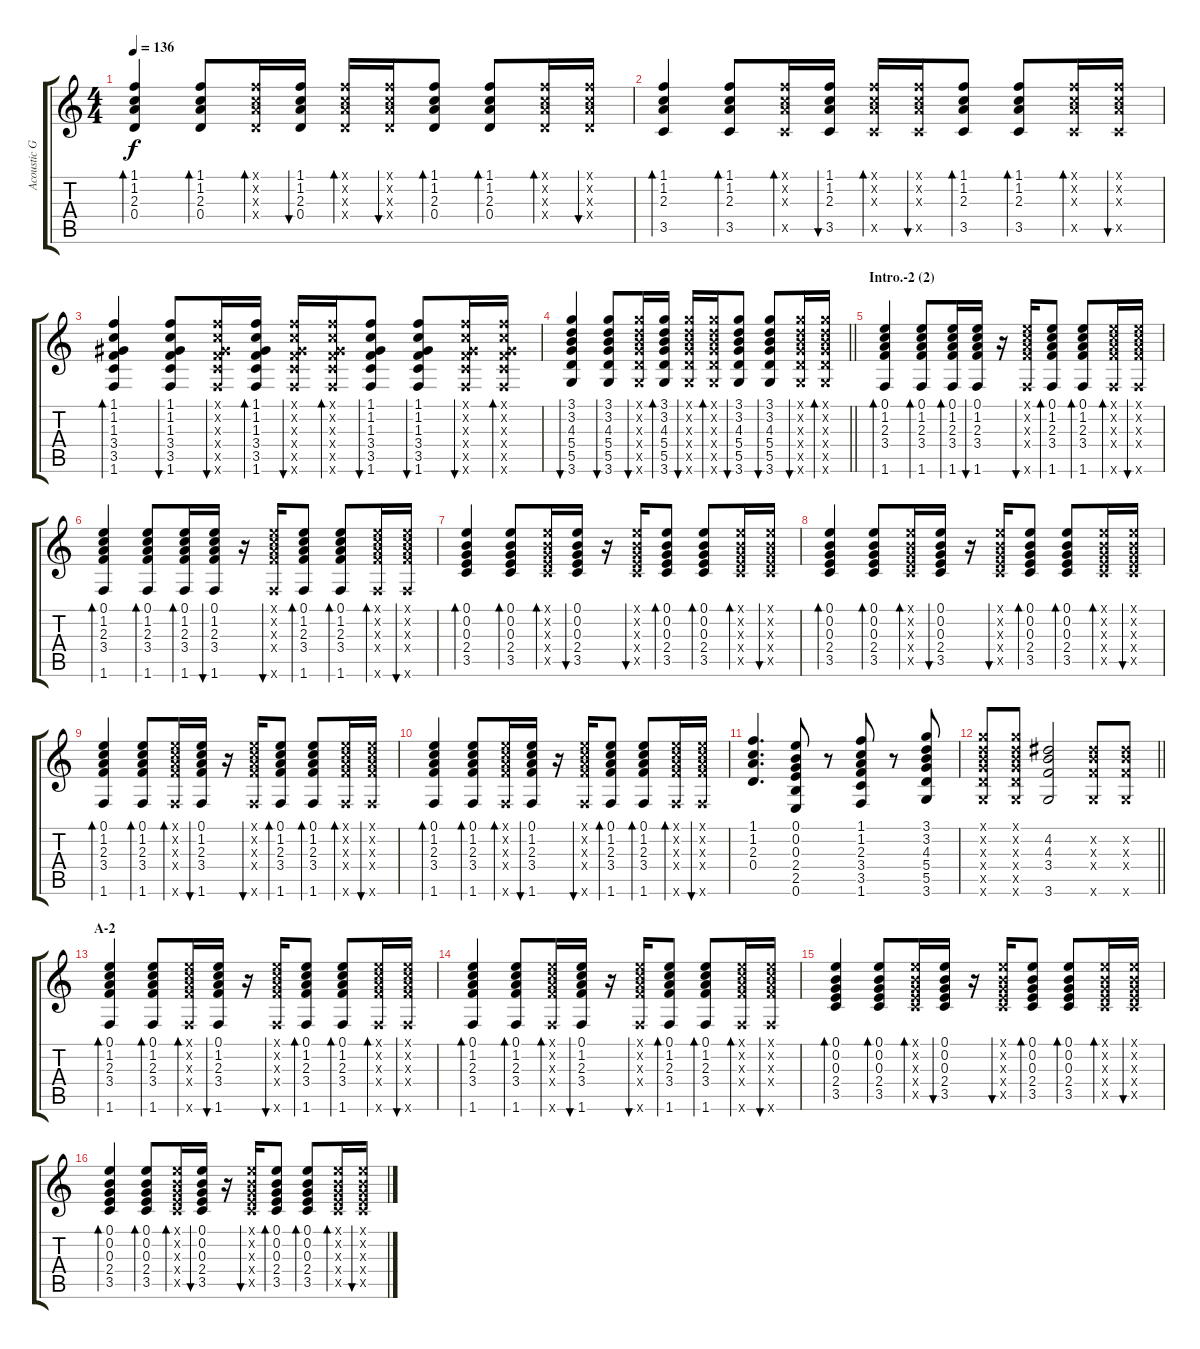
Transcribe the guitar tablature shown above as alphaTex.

\track ("Acoustic Guitar II" "Acoustic G") {instrument acousticguitarsteel}
\staff {score tabs}
\tuning (E4 B3 G3 D3 A2 E2) {hide}
\ts (4 4)
\tempo 136
\clef g2
\ks c
(1.1 1.2 2.3 0.4).4{bd 30 dy f} (1.1 1.2 2.3 0.4).8{bd 30} (1.1{x} 1.2{x} 2.3{x} 0.4{x}).16{bd 30} (1.1 1.2 2.3 0.4).16{bu 30} (1.1{x} 1.2{x} 2.3{x} 0.4{x}).16{bd 30} (1.1{x} 1.2{x} 2.3{x} 0.4{x}).16{bu 30} (1.1 1.2 2.3 0.4).8{bd 30} (1.1 1.2 2.3 0.4).8{bd 30} (1.1{x} 1.2{x} 2.3{x} 0.4{x}).16{bd 30} (1.1{x} 1.2{x} 2.3{x} 0.4{x}).16{bu 30} |
(1.1 1.2 2.3 3.5).4{bd 30} (1.1 1.2 2.3 3.5).8{bd 30} (1.1{x} 1.2{x} 2.3{x} 3.5{x}).16{bd 30} (1.1 1.2 2.3 3.5).16{bu 30} (1.1{x} 1.2{x} 2.3{x} 3.5{x}).16{bd 30} (1.1{x} 1.2{x} 2.3{x} 3.5{x}).16{bu 30} (1.1 1.2 2.3 3.5).8{bd 30} (1.1 1.2 2.3 3.5).8{bd 30} (1.1{x} 1.2{x} 2.3{x} 3.5{x}).16{bd 30} (1.1{x} 1.2{x} 2.3{x} 3.5{x}).16{bu 30} |
(1.1 1.2 1.3 3.4 3.5 1.6).4{bd 60} (1.1 1.2 1.3 3.4 3.5 1.6).8{bu 30} (1.1{x} 1.2{x} 1.3{x} 3.4{x} 3.5{x} 1.6{x}).16{bu 30} (1.1 1.2 1.3 3.4 3.5 1.6).16{bd 30} (1.1{x} 1.2{x} 1.3{x} 3.4{x} 3.5{x} 1.6{x}).16{bu 30} (1.1{x} 1.2{x} 1.3{x} 3.4{x} 3.5{x} 1.6{x}).16{bd 30} (1.1 1.2 1.3 3.4 3.5 1.6).8{bu 30} (1.1 1.2 1.3 3.4 3.5 1.6).8{bu 30} (1.1{x} 1.2{x} 1.3{x} 3.4{x} 3.5{x} 1.6{x}).16{bu 30} (1.1{x} 1.2{x} 1.3{x} 3.4{x} 3.5{x} 1.6{x}).16{bd 30} |
\barLineRight lightlight
(3.1 3.2 4.3 5.4 5.5 3.6).4{bu 60} (3.1 3.2 4.3 5.4 5.5 3.6).8{bu 30} (3.1{x} 3.2{x} 4.3{x} 5.4{x} 5.5{x} 3.6{x}).16{bu 30} (3.1 3.2 4.3 5.4 5.5 3.6).16{bd 30} (3.1{x} 3.2{x} 4.3{x} 5.4{x} 5.5{x} 3.6{x}).16{bu 30} (3.1{x} 3.2{x} 4.3{x} 5.4{x} 5.5{x} 3.6{x}).16{bd 30} (3.1 3.2 4.3 5.4 5.5 3.6).8{bu 30} (3.1 3.2 4.3 5.4 5.5 3.6).8{bu 30} (3.1{x} 3.2{x} 4.3{x} 5.4{x} 5.5{x} 3.6{x}).16{bu 30} (3.1{x} 3.2{x} 4.3{x} 5.4{x} 5.5{x} 3.6{x}).16{bd 30} |
\section ("" "Intro.-2 (2)")
(0.1 1.2 2.3 3.4 1.6).4{bd 30} (0.1 1.2 2.3 3.4 1.6).8{bd 60} (0.1 1.2 2.3 3.4 1.6).16{bd 60} (0.1 1.2 2.3 3.4 1.6).16{bu 60} r.16 (0.1{x} 1.2{x} 2.3{x} 3.4{x} 1.6{x}).16{bu 60} (0.1 1.2 2.3 3.4 1.6).8{bd 30} (0.1 1.2 2.3 3.4 1.6).8{bd 30} (0.1{x} 1.2{x} 2.3{x} 3.4{x} 1.6{x}).16{bd 30} (0.1{x} 1.2{x} 2.3{x} 3.4{x} 1.6{x}).16{bu 30} |
(0.1 1.2 2.3 3.4 1.6).4{bd 30} (0.1 1.2 2.3 3.4 1.6).8{bd 60} (0.1 1.2 2.3 3.4 1.6).16{bd 60} (0.1 1.2 2.3 3.4 1.6).16{bu 60} r.16 (0.1{x} 1.2{x} 2.3{x} 3.4{x} 1.6{x}).16{bu 60} (0.1 1.2 2.3 3.4 1.6).8{bd 30} (0.1 1.2 2.3 3.4 1.6).8{bd 30} (0.1{x} 1.2{x} 2.3{x} 3.4{x} 1.6{x}).16{bd 30} (0.1{x} 1.2{x} 2.3{x} 3.4{x} 1.6{x}).16{bu 30} |
(0.1 0.2 0.3 2.4 3.5).4{bd 60} (0.1 0.2 0.3 2.4 3.5).8{bd 30} (0.1{x} 0.2{x} 0.3{x} 2.4{x} 3.5{x}).16{bd 30} (0.1 0.2 0.3 2.4 3.5).16{bu 30} r.16 (0.1{x} 0.2{x} 0.3{x} 2.4{x} 3.5{x}).16{bu 30} (0.1 0.2 0.3 2.4 3.5).8{bd 30} (0.1 0.2 0.3 2.4 3.5).8{bd 30} (0.1{x} 0.2{x} 0.3{x} 2.4{x} 3.5{x}).16{bd 30} (0.1{x} 0.2{x} 0.3{x} 2.4{x} 3.5{x}).16{bu 30} |
(0.1 0.2 0.3 2.4 3.5).4{bd 30} (0.1 0.2 0.3 2.4 3.5).8{bd 30} (0.1{x} 0.2{x} 0.3{x} 2.4{x} 3.5{x}).16{bd 30} (0.1 0.2 0.3 2.4 3.5).16{bu 30} r.16 (0.1{x} 0.2{x} 0.3{x} 2.4{x} 3.5{x}).16{bu 30} (0.1 0.2 0.3 2.4 3.5).8{bd 30} (0.1 0.2 0.3 2.4 3.5).8{bd 30} (0.1{x} 0.2{x} 0.3{x} 2.4{x} 3.5{x}).16{bd 30} (0.1{x} 0.2{x} 0.3{x} 2.4{x} 3.5{x}).16{bu 30} |
(0.1 1.2 2.3 3.4 1.6).4{bd 60} (0.1 1.2 2.3 3.4 1.6).8{bd 60} (0.1{x} 1.2{x} 2.3{x} 3.4{x} 1.6{x}).16{bd 60} (0.1 1.2 2.3 3.4 1.6).16{bu 60} r.16 (0.1{x} 1.2{x} 2.3{x} 3.4{x} 1.6{x}).16{bu 60} (0.1 1.2 2.3 3.4 1.6).8{bd 30} (0.1 1.2 2.3 3.4 1.6).8{bd 30} (0.1{x} 1.2{x} 2.3{x} 3.4{x} 1.6{x}).16{bd 30} (0.1{x} 1.2{x} 2.3{x} 3.4{x} 1.6{x}).16{bu 30} |
(0.1 1.2 2.3 3.4 1.6).4{bd 30} (0.1 1.2 2.3 3.4 1.6).8{bd 60} (0.1{x} 1.2{x} 2.3{x} 3.4{x} 1.6{x}).16{bd 60} (0.1 1.2 2.3 3.4 1.6).16{bu 60} r.16 (0.1{x} 1.2{x} 2.3{x} 3.4{x} 1.6{x}).16{bu 60} (0.1 1.2 2.3 3.4 1.6).8{bd 30} (0.1 1.2 2.3 3.4 1.6).8{bd 30} (0.1{x} 1.2{x} 2.3{x} 3.4{x} 1.6{x}).16{bd 30} (0.1{x} 1.2{x} 2.3{x} 3.4{x} 1.6{x}).16{bu 30} |
(1.1 1.2 2.3 0.4).4{d} (0.1 0.2 0.3 2.4 2.5 0.6).8 r.8 (1.1 1.2 2.3 3.4 3.5 1.6).8 r.8 (3.1 3.2 4.3 5.4 5.5 3.6).8 |
\barLineRight lightlight
(3.1{x} 3.2{x} 4.3{x} 5.4{x} 5.5{x} 3.6{x}).8 (3.1{x} 3.2{x} 4.3{x} 5.4{x} 5.5{x} 3.6{x}).8 (4.2 4.3 3.4 3.6).2 (4.2{x} 4.3{x} 3.4{x} 3.6{x}).8 (4.2{x} 4.3{x} 3.4{x} 3.6{x}).8 |
\section ("" "A-2")
(0.1 1.2 2.3 3.4 1.6).4{bd 30} (0.1 1.2 2.3 3.4 1.6).8{bd 60} (0.1{x} 1.2{x} 2.3{x} 3.4{x} 1.6{x}).16{bd 60} (0.1 1.2 2.3 3.4 1.6).16{bu 60} r.16 (0.1{x} 1.2{x} 2.3{x} 3.4{x} 1.6{x}).16{bu 60} (0.1 1.2 2.3 3.4 1.6).8{bd 30} (0.1 1.2 2.3 3.4 1.6).8{bd 30} (0.1{x} 1.2{x} 2.3{x} 3.4{x} 1.6{x}).16{bd 30} (0.1{x} 1.2{x} 2.3{x} 3.4{x} 1.6{x}).16{bu 30} |
(0.1 1.2 2.3 3.4 1.6).4{bd 30} (0.1 1.2 2.3 3.4 1.6).8{bd 60} (0.1{x} 1.2{x} 2.3{x} 3.4{x} 1.6{x}).16{bd 60} (0.1 1.2 2.3 3.4 1.6).16{bu 60} r.16 (0.1{x} 1.2{x} 2.3{x} 3.4{x} 1.6{x}).16{bu 60} (0.1 1.2 2.3 3.4 1.6).8{bd 30} (0.1 1.2 2.3 3.4 1.6).8{bd 30} (0.1{x} 1.2{x} 2.3{x} 3.4{x} 1.6{x}).16{bd 30} (0.1{x} 1.2{x} 2.3{x} 3.4{x} 1.6{x}).16{bu 30} |
(0.1 0.2 0.3 2.4 3.5).4{bd 60} (0.1 0.2 0.3 2.4 3.5).8{bd 30} (0.1{x} 0.2{x} 0.3{x} 2.4{x} 3.5{x}).16{bd 30} (0.1 0.2 0.3 2.4 3.5).16{bu 30} r.16 (0.1{x} 0.2{x} 0.3{x} 2.4{x} 3.5{x}).16{bu 30} (0.1 0.2 0.3 2.4 3.5).8{bd 30} (0.1 0.2 0.3 2.4 3.5).8{bd 30} (0.1{x} 0.2{x} 0.3{x} 2.4{x} 3.5{x}).16{bd 30} (0.1{x} 0.2{x} 0.3{x} 2.4{x} 3.5{x}).16{bu 30} |
(0.1 0.2 0.3 2.4 3.5).4{bd 60} (0.1 0.2 0.3 2.4 3.5).8{bd 30} (0.1{x} 0.2{x} 0.3{x} 2.4{x} 3.5{x}).16{bd 30} (0.1 0.2 0.3 2.4 3.5).16{bu 30} r.16 (0.1{x} 0.2{x} 0.3{x} 2.4{x} 3.5{x}).16{bu 30} (0.1 0.2 0.3 2.4 3.5).8{bd 30} (0.1 0.2 0.3 2.4 3.5).8{bd 30} (0.1{x} 0.2{x} 0.3{x} 2.4{x} 3.5{x}).16{bd 30} (0.1{x} 0.2{x} 0.3{x} 2.4{x} 3.5{x}).16{bu 30}
